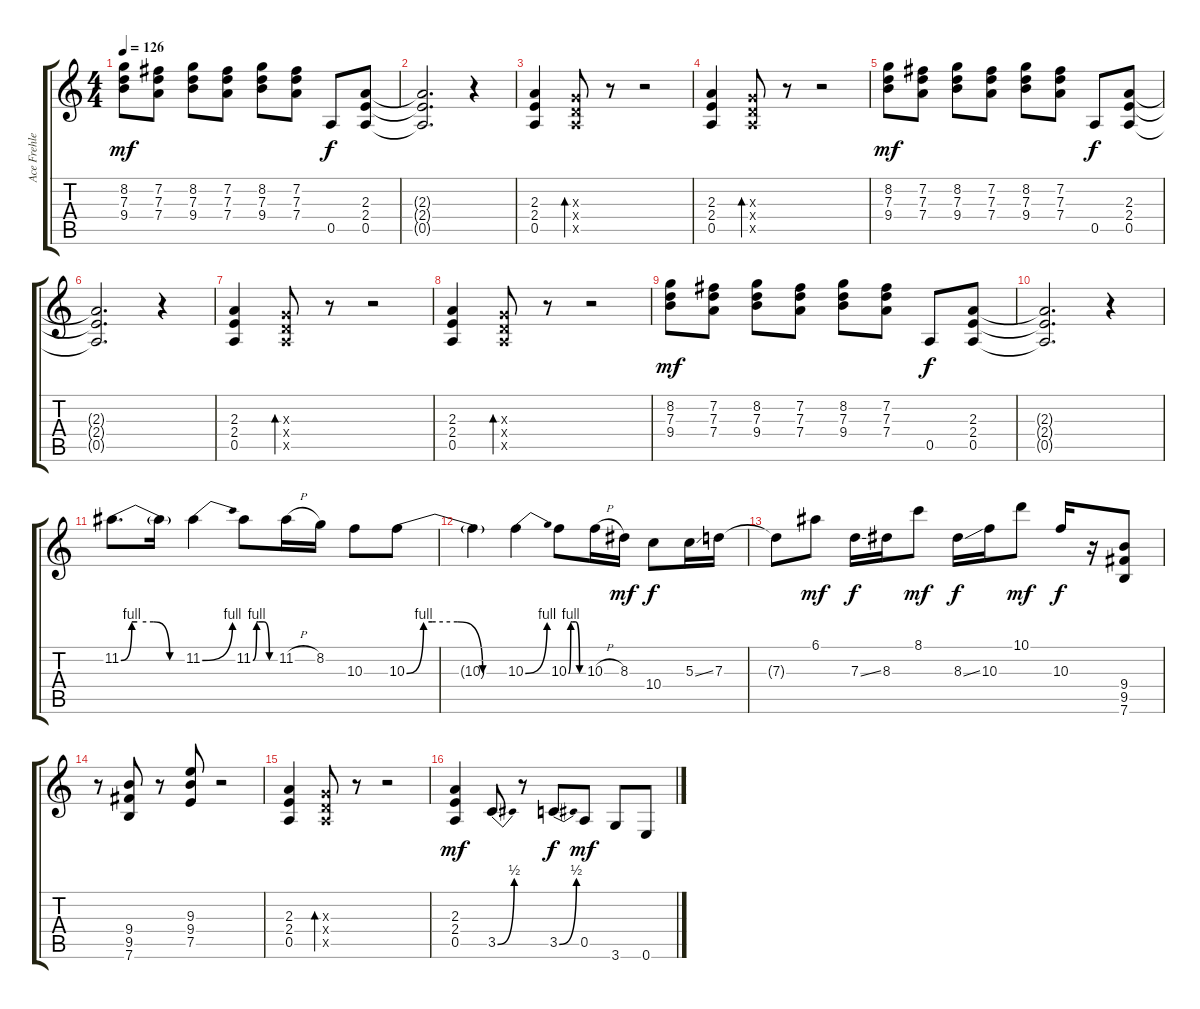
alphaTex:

\track ("Ace Frehley" "Ace Frehle") {instrument distortionguitar}
\staff {score tabs}
\tuning (E4 B3 G3 D3 A2 E2) {hide}
\ts (4 4)
\tempo 126
\clef g2
\ks c
(8.2 7.3 9.4).8{dy mf} (7.2 7.3 7.4).8 (8.2 7.3 9.4).8 (7.2 7.3 7.4).8 (8.2 7.3 9.4).8 (7.2 7.3 7.4).8 0.5.8{dy f} (2.3 2.4 0.5).8 |
(2.3{t} 2.4{t} 0.5{t}).2{d} r.4 |
(2.3 2.4 0.5).4 (0.3{x} 0.4{x} 0.5{x}).8{bd 240} r.8 r.2 |
(2.3 2.4 0.5).4 (0.3{x} 0.4{x} 0.5{x}).8{bd 240} r.8 r.2 |
(8.2 7.3 9.4).8{dy mf} (7.2 7.3 7.4).8 (8.2 7.3 9.4).8 (7.2 7.3 7.4).8 (8.2 7.3 9.4).8 (7.2 7.3 7.4).8 0.5.8{dy f} (2.3 2.4 0.5).8 |
(2.3{t} 2.4{t} 0.5{t}).2{d} r.4 |
(2.3 2.4 0.5).4 (0.3{x} 0.4{x} 0.5{x}).8{bd 240} r.8 r.2 |
(2.3 2.4 0.5).4 (0.3{x} 0.4{x} 0.5{x}).8{bd 240} r.8 r.2 |
(8.2 7.3 9.4).8{dy mf} (7.2 7.3 7.4).8 (8.2 7.3 9.4).8 (7.2 7.3 7.4).8 (8.2 7.3 9.4).8 (7.2 7.3 7.4).8 0.5.8{dy f} (2.3 2.4 0.5).8 |
(2.3{t} 2.4{t} 0.5{t}).2{d} r.4 |
11.2{be (custom 0 0 10 4 15 4 30 4 45 0 60 0)}.8{d} 11.2{t}.16 11.2{be (bend 0 0 60 4)}.4 11.2{be (custom 0 0 10 4 15 4 30 4 45 0 60 0)}.8 11.2{h}.16 8.2.16 10.3.8 10.3{be (custom 0 0 10 4 15 4 30 4 45 0 60 0)}.8 |
10.3{t}.4 10.3{be (bend 0 0 60 4)}.4 10.3{be (custom 0 0 9 4 15 4 30 4 45 0 60 0)}.8 10.3{h}.16 8.3.16{dy mf} 10.4.8{dy f} 5.3{ss}.16 7.3.16 |
7.3{t}.8 6.1.8{dy mf} 7.3{ss}.16{dy f} 8.3.16 8.1.8{dy mf} 8.3{ss}.16{dy f} 10.3.16 10.1.8{dy mf} 10.3.16{dy f} r.16 (9.4 9.5 7.6).8 |
r.8 (9.4 9.5 7.6).8 r.8 (9.3 9.4 7.5).8 r.2 |
(2.3 2.4 0.5).4 (0.3{x} 0.4{x} 0.5{x}).8{bd 240} r.8 r.2 |
(2.3 2.4 0.5).4{dy mf} 3.5{be (bend 0 0 60 2)}.8 r.8 3.5{be (bend 0 0 60 2)}.8{dy f} 0.5.8{dy mf} 3.6.8 0.6.8
